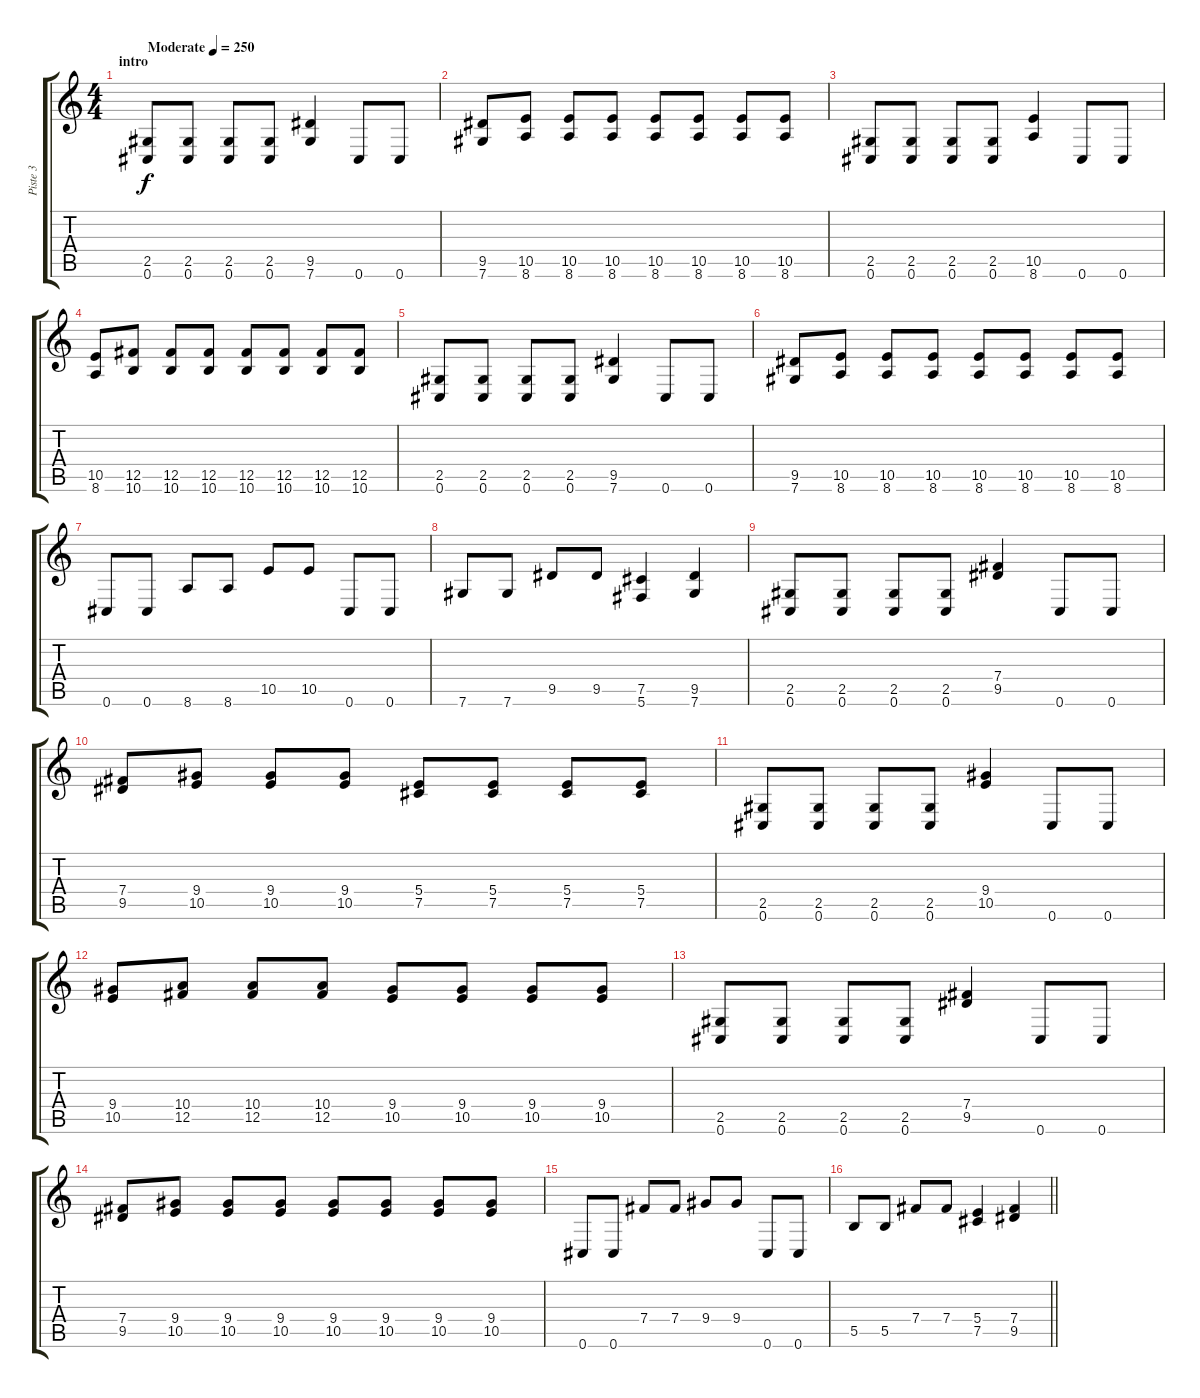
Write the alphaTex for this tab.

\track ("Piste 3" "Piste 3") {instrument distortionguitar}
\staff {score tabs}
\tuning (Db4 Ab3 E3 B2 Gb2 Db2) {hide}
\ts (4 4)
\section ("" "intro")
\tempo (250 "Moderate")
\clef g2
\ks c
(2.5 0.6).8{dy f instrument distortionguitar} (2.5 0.6).8 (2.5 0.6).8 (2.5 0.6).8 (9.5 7.6).4 0.6.8 0.6.8 |
(9.5 7.6).8 (10.5 8.6).8 (10.5 8.6).8 (10.5 8.6).8 (10.5 8.6).8 (10.5 8.6).8 (10.5 8.6).8 (10.5 8.6).8 |
(2.5 0.6).8 (2.5 0.6).8 (2.5 0.6).8 (2.5 0.6).8 (10.5 8.6).4 0.6.8 0.6.8 |
(10.5 8.6).8 (12.5 10.6).8 (12.5 10.6).8 (12.5 10.6).8 (12.5 10.6).8 (12.5 10.6).8 (12.5 10.6).8 (12.5 10.6).8 |
(2.5 0.6).8 (2.5 0.6).8 (2.5 0.6).8 (2.5 0.6).8 (9.5 7.6).4 0.6.8 0.6.8 |
(9.5 7.6).8 (10.5 8.6).8 (10.5 8.6).8 (10.5 8.6).8 (10.5 8.6).8 (10.5 8.6).8 (10.5 8.6).8 (10.5 8.6).8 |
0.6.8 0.6.8 8.6.8 8.6.8 10.5.8 10.5.8 0.6.8 0.6.8 |
7.6.8 7.6.8 9.5.8 9.5.8 (7.5 5.6).4 (9.5 7.6).4 |
(2.5 0.6).8 (2.5 0.6).8 (2.5 0.6).8 (2.5 0.6).8 (7.4 9.5).4 0.6.8 0.6.8 |
(7.4 9.5).8 (9.4 10.5).8 (9.4 10.5).8 (9.4 10.5).8 (5.4 7.5).8 (5.4 7.5).8 (5.4 7.5).8 (5.4 7.5).8 |
(2.5 0.6).8 (2.5 0.6).8 (2.5 0.6).8 (2.5 0.6).8 (9.4 10.5).4 0.6.8 0.6.8 |
(9.4 10.5).8 (10.4 12.5).8 (10.4 12.5).8 (10.4 12.5).8 (9.4 10.5).8 (9.4 10.5).8 (9.4 10.5).8 (9.4 10.5).8 |
(2.5 0.6).8 (2.5 0.6).8 (2.5 0.6).8 (2.5 0.6).8 (7.4 9.5).4 0.6.8 0.6.8 |
(7.4 9.5).8 (9.4 10.5).8 (9.4 10.5).8 (9.4 10.5).8 (9.4 10.5).8 (9.4 10.5).8 (9.4 10.5).8 (9.4 10.5).8 |
0.6.8 0.6.8 7.4.8 7.4.8 9.4.8 9.4.8 0.6.8 0.6.8 |
\barLineRight lightlight
5.5.8 5.5.8 7.4.8 7.4.8 (5.4 7.5).4 (7.4 9.5).4
